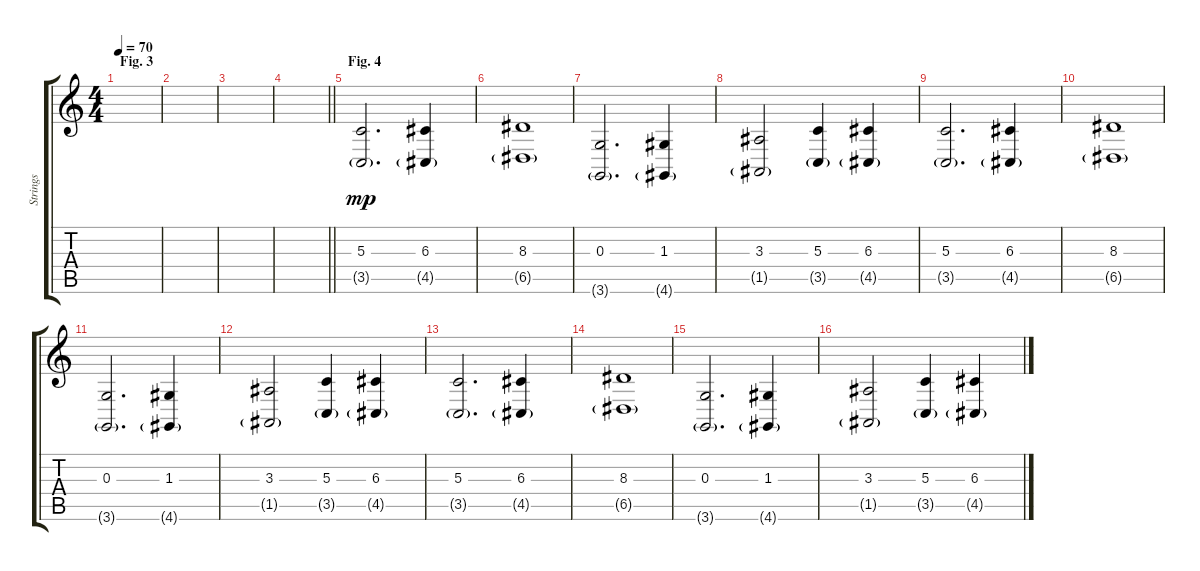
\track ("Strings" "Strings") {instrument stringensemble1}
\staff {score tabs}
\tuning (E4 B3 G3 D3 A2 E2) {hide}
\ts (4 4)
\section ("" "Fig. 3")
\tempo 70
\clef g2
\ks c
|
|
|
\barLineRight lightlight
|
\section ("" "Fig. 4")
(5.3 3.5{g}).2{d dy mp volume 8} (6.3 4.5{g}).4 |
(8.3 6.5{g}).1 |
(0.3 3.6{g}).2{d} (1.3 4.6{g}).4 |
(3.3 1.5{g}).2 (5.3 3.5{g}).4 (6.3 4.5{g}).4 |
(5.3 3.5{g}).2{d} (6.3 4.5{g}).4 |
(8.3 6.5{g}).1 |
(0.3 3.6{g}).2{d} (1.3 4.6{g}).4 |
(3.3 1.5{g}).2 (5.3 3.5{g}).4 (6.3 4.5{g}).4 |
(5.3 3.5{g}).2{d} (6.3 4.5{g}).4 |
(8.3 6.5{g}).1 |
(0.3 3.6{g}).2{d} (1.3 4.6{g}).4 |
(3.3 1.5{g}).2 (5.3 3.5{g}).4 (6.3 4.5{g}).4
